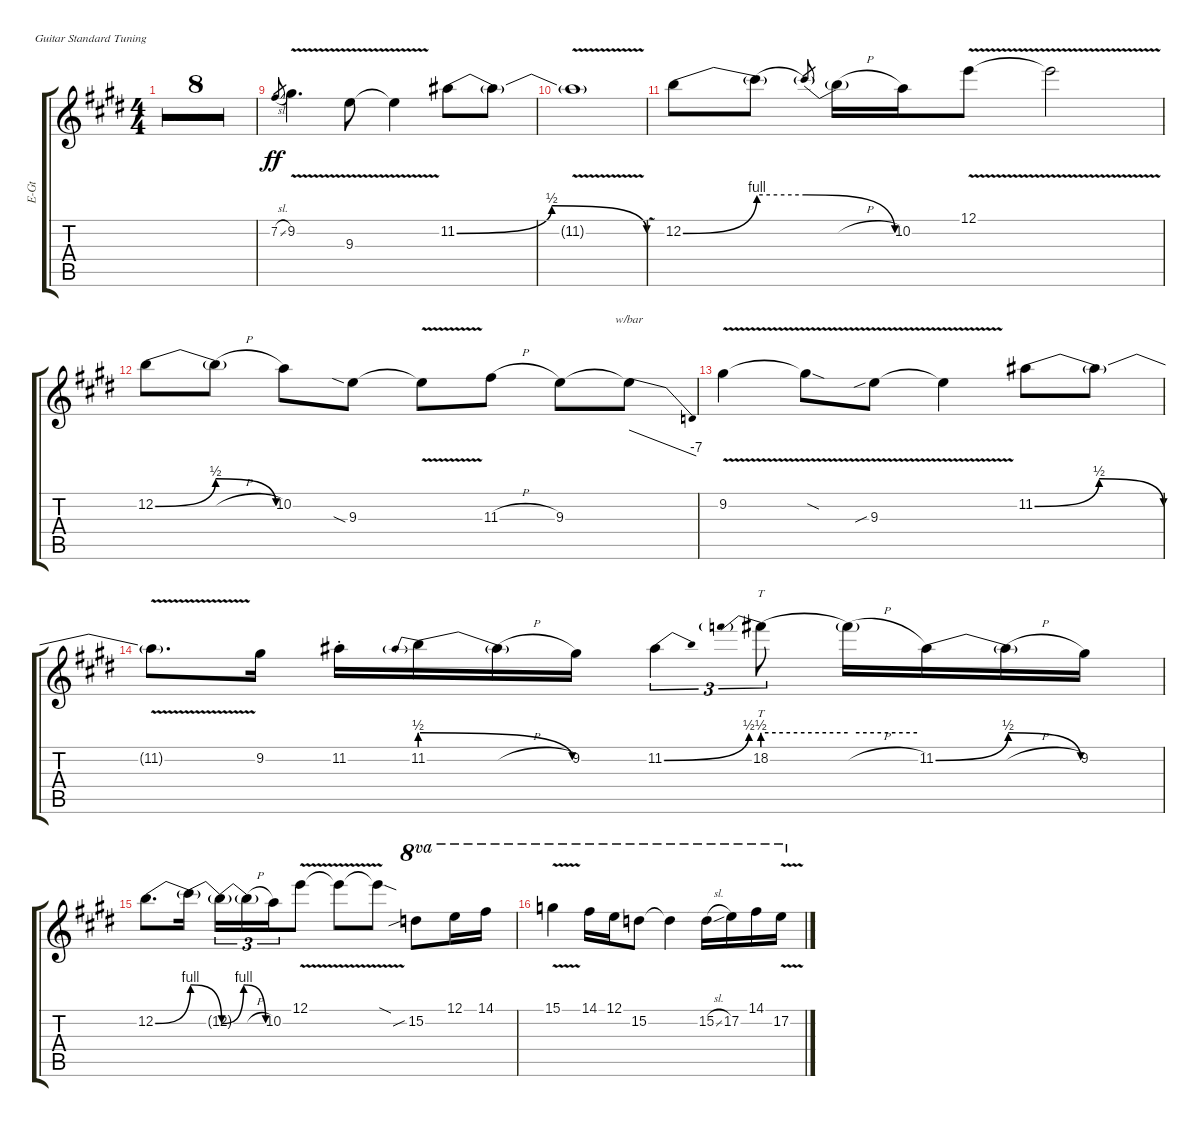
\defaultSystemsLayout 4
\bracketExtendMode groupsimilarinstruments
\otherSystemsTrackNameOrientation horizontal
\track ("Lead Guitar I" "E-Gt") {multiBarRest instrument distortionguitar}
\staff {score tabs}
\tuning (E4 B3 G3 D3 A2 E2)
\ts (4 4)
\tempo 104
\clef g2
\ks c#minor
r.1{dy ff} |
r.1 |
r.1 |
r.1 |
r.1 |
r.1 |
r.1 |
r.1 |
7.2{sl acc #}.8{gr} 9.2{v acc #}.4{d} 9.3{v acc forcenatural}.8 9.3{v t acc forcenatural}.4 11.2{be (bendrelease 0 0 10.799999999999999 2 20.4 2 30 0) acc #}.8 11.2{t acc #}.8 |
11.2{v t acc #}.1 |
12.2{be (bend 0 0 15 4) acc forcenatural}.8 12.2{be (hold 0 4 60 4) t}.8 12.2{be (release 0 4 60 0) t}.8{gr} 12.2{h t acc forcenatural}.16 10.2{acc forcenatural}.16 12.1{v acc forcenatural}.8 12.1{v t acc forcenatural}.2 |
12.2{be (bendrelease 0 0 17.4 2 43.8 2 59.4 0) acc forcenatural}.8 12.2{h t acc forcenatural}.8 10.2{acc forcenatural}.8 9.3{sia acc forcenatural}.8 9.3{v t acc forcenatural}.8 11.3{h acc #}.8 9.3{acc forcenatural}.8 9.3{t acc forcenatural}.8{tbe (dive default 0 0 60 -28)} |
9.2{v acc #}.4 9.2{v sod t acc #}.8 9.3{v sib acc forcenatural}.8 9.3{v t acc forcenatural}.4 11.2{be (bendrelease 0 0 10.799999999999999 2 20.4 2 30 0) acc #}.8 11.2{t acc #}.8 |
11.2{v t acc #}.8{d} 9.2{acc #}.16 11.2{st acc #}.16 11.2{be (prebendrelease 0 2 59.4 0)}.16 11.2{h t acc #}.16 9.2{acc #}.16 11.2{be (bend 0 0 13.2 2) acc #}.4{tu (3 2)} 18.2{be (prebend 0 2 60 2)}.8{tt tu (3 2)} 18.2{be (hold 0 2 60 2) h t}.16 11.2{be (bendrelease 0 0 17.4 2 36.6 2 60 0) acc #}.16 11.2{h t acc #}.16 9.2{acc #}.16 |
12.2{be (bend 0 0 15 4) acc forcenatural}.8{d} 12.2{be (release 0 4 58.8 0) t}.16 12.2{be (bendrelease 0 0 17.4 4 35.4 4 59.4 0) t acc forcenatural}.16{tu (3 2)} 12.2{h t acc forcenatural}.16{tu (3 2)} 10.2{acc forcenatural}.16{tu (3 2) beam merge} 12.1{v acc forcenatural}.8 12.1{v t acc forcenatural}.8 12.1{v sod t acc forcenatural}.8 15.2{sib acc forcenatural}.8{ot 8va} 12.1{acc forcenatural}.16{ot 8va} 14.1{acc #}.16{ot 8va} |
15.1{v acc forcenatural}.4{ot 8va} 14.1{acc #}.16{ot 8va} 12.1{acc forcenatural}.16{ot 8va} 15.2{acc forcenatural}.8{ot 8va} 15.2{t acc forcenatural}.4{ot 8va} 15.2{sl acc forcenatural}.16{ot 8va} 17.2{acc forcenatural}.16{ot 8va} 14.1{acc #}.16{ot 8va} 17.2{v acc forcenatural}.16{ot 8va}
